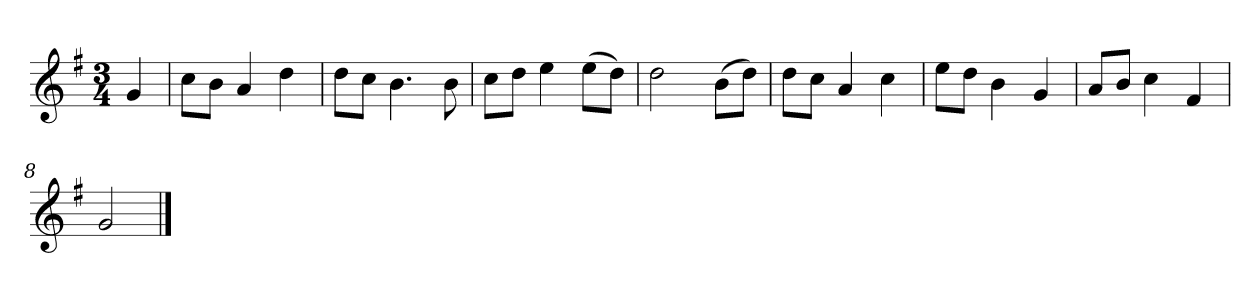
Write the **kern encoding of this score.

**kern
*part1
*staff1
*k[f#]
*M3/4
*MM120
=
4g
=1
8ccL
8bJ
4a
4dd
=2
8ddL
8ccJ
4.b
8b
=3
8ccL
8ddJ
4ee
(8eeL
8ddJ)
=4
2dd
(8bL
8ddJ)
=5
8ddL
8ccJ
4a
4cc
=6
8eeL
8ddJ
4b
4g
=7
8aL
8bJ
4cc
4f#
=8
2g
==
*-
